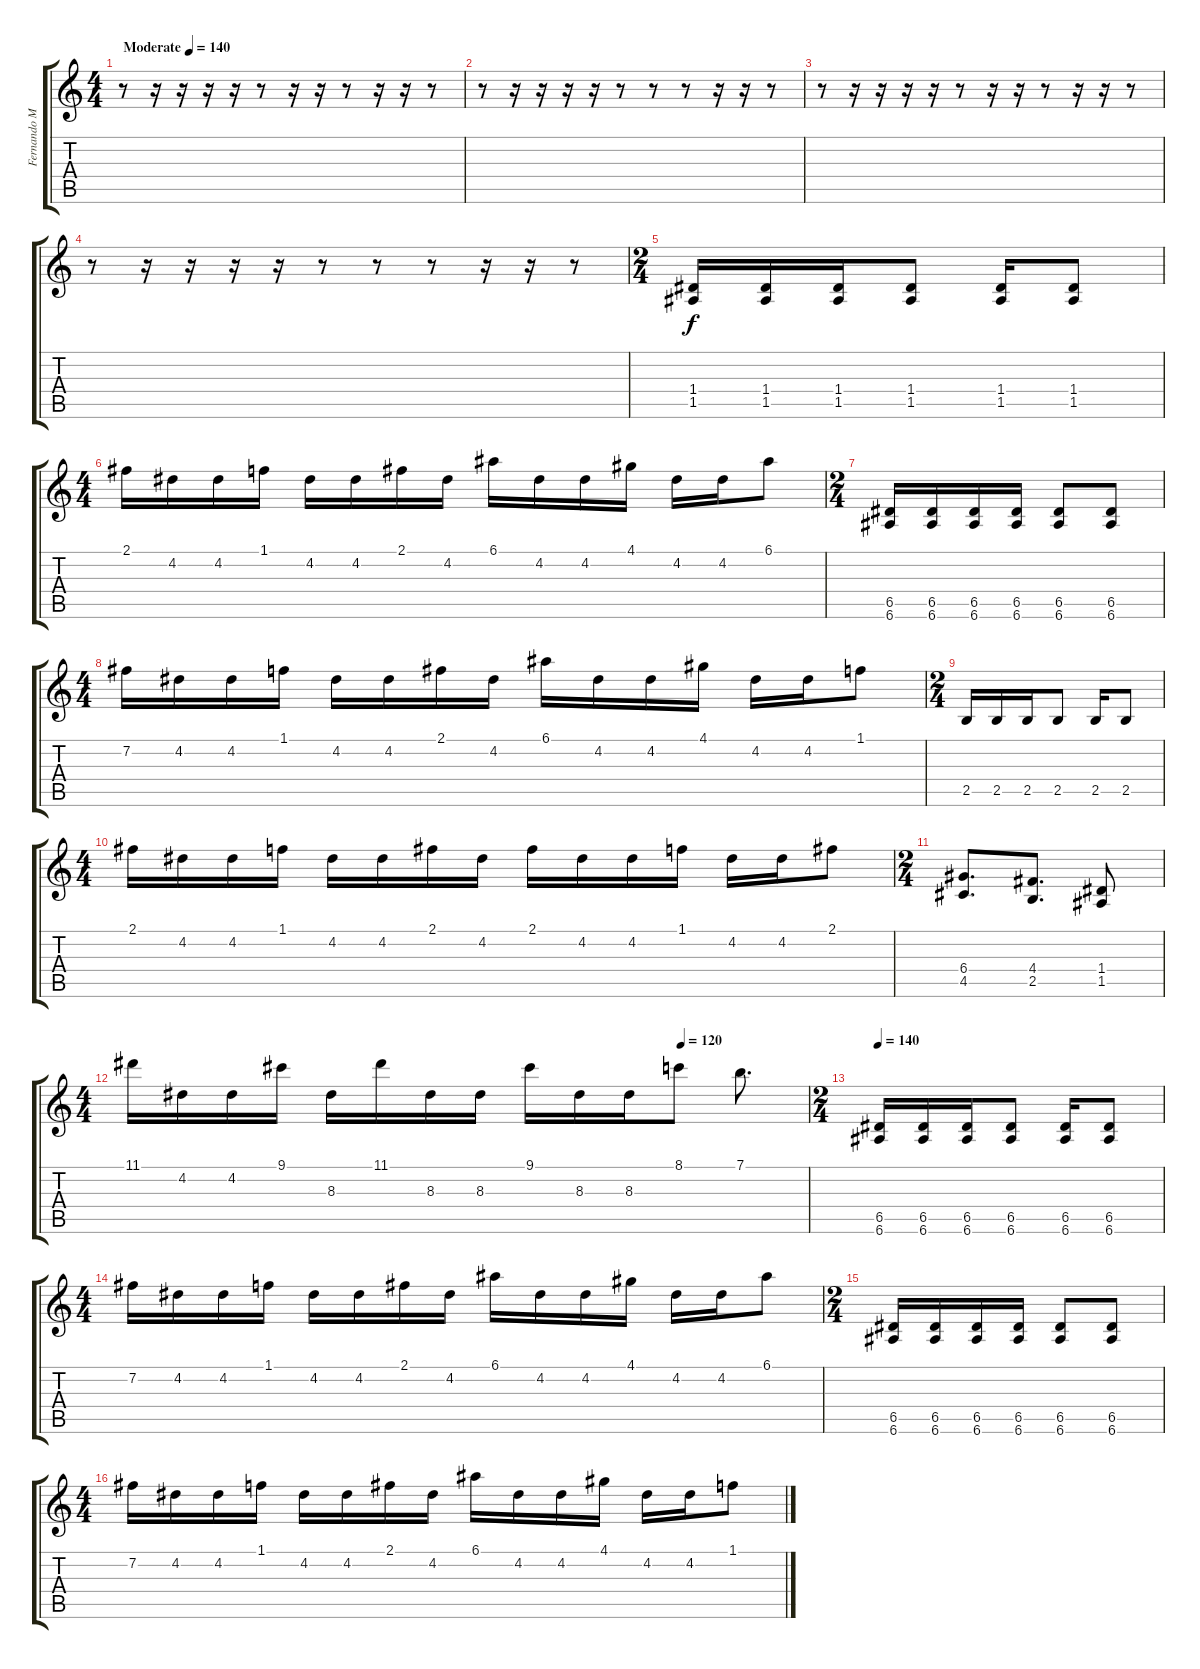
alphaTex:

\track ("Fernando Mon" "Fernando M") {instrument overdrivenguitar}
\staff {score tabs}
\tuning (E4 B3 G3 D3 A2 E2) {hide}
\ts (4 4)
\tempo (140 "Moderate")
\clef g2
\ks c
r.8{dy f instrument overdrivenguitar} r.16 r.16 r.16 r.16 r.8 r.16 r.16 r.8 r.16 r.16 r.8 |
r.8 r.16 r.16 r.16 r.16 r.8 r.8 r.8 r.16 r.16 r.8 |
r.8 r.16 r.16 r.16 r.16 r.8 r.16 r.16 r.8 r.16 r.16 r.8 |
r.8 r.16 r.16 r.16 r.16 r.8 r.8 r.8 r.16 r.16 r.8 |
\ts (2 4)
(1.4 1.5).16 (1.4 1.5).16 (1.4 1.5).16 (1.4 1.5).8 (1.4 1.5).16 (1.4 1.5).8 |
\ts (4 4)
2.1.16 4.2.16 4.2.16 1.1.16 4.2.16 4.2.16 2.1.16 4.2.16 6.1.16 4.2.16 4.2.16 4.1.16 4.2.16 4.2.16 6.1.8 |
\ts (2 4)
(6.5 6.6).16 (6.5 6.6).16 (6.5 6.6).16 (6.5 6.6).16 (6.5 6.6).8 (6.5 6.6).8 |
\ts (4 4)
7.2.16 4.2.16 4.2.16 1.1.16 4.2.16 4.2.16 2.1.16 4.2.16 6.1.16 4.2.16 4.2.16 4.1.16 4.2.16 4.2.16 1.1.8 |
\ts (2 4)
2.5.16 2.5.16 2.5.16 2.5.8 2.5.16 2.5.8 |
\ts (4 4)
2.1.16 4.2.16 4.2.16 1.1.16 4.2.16 4.2.16 2.1.16 4.2.16 2.1.16 4.2.16 4.2.16 1.1.16 4.2.16 4.2.16 2.1.8 |
\ts (2 4)
(6.4 4.5).8{d} (4.4 2.5).8{d} (1.4 1.5).8 |
\ts (4 4)
\tempo (120 0.8125)
11.1.16 4.2.16 4.2.16 9.1.16 8.3.16 11.1.16 8.3.16 8.3.16 9.1.16 8.3.16 8.3.16 8.1.8 7.1.8{d} |
\ts (2 4)
\tempo 140
(6.5 6.6).16 (6.5 6.6).16 (6.5 6.6).16 (6.5 6.6).8 (6.5 6.6).16 (6.5 6.6).8 |
\ts (4 4)
7.2.16 4.2.16 4.2.16 1.1.16 4.2.16 4.2.16 2.1.16 4.2.16 6.1.16 4.2.16 4.2.16 4.1.16 4.2.16 4.2.16 6.1.8 |
\ts (2 4)
(6.5 6.6).16 (6.5 6.6).16 (6.5 6.6).16 (6.5 6.6).16 (6.5 6.6).8 (6.5 6.6).8 |
\ts (4 4)
7.2.16 4.2.16 4.2.16 1.1.16 4.2.16 4.2.16 2.1.16 4.2.16 6.1.16 4.2.16 4.2.16 4.1.16 4.2.16 4.2.16 1.1.8
